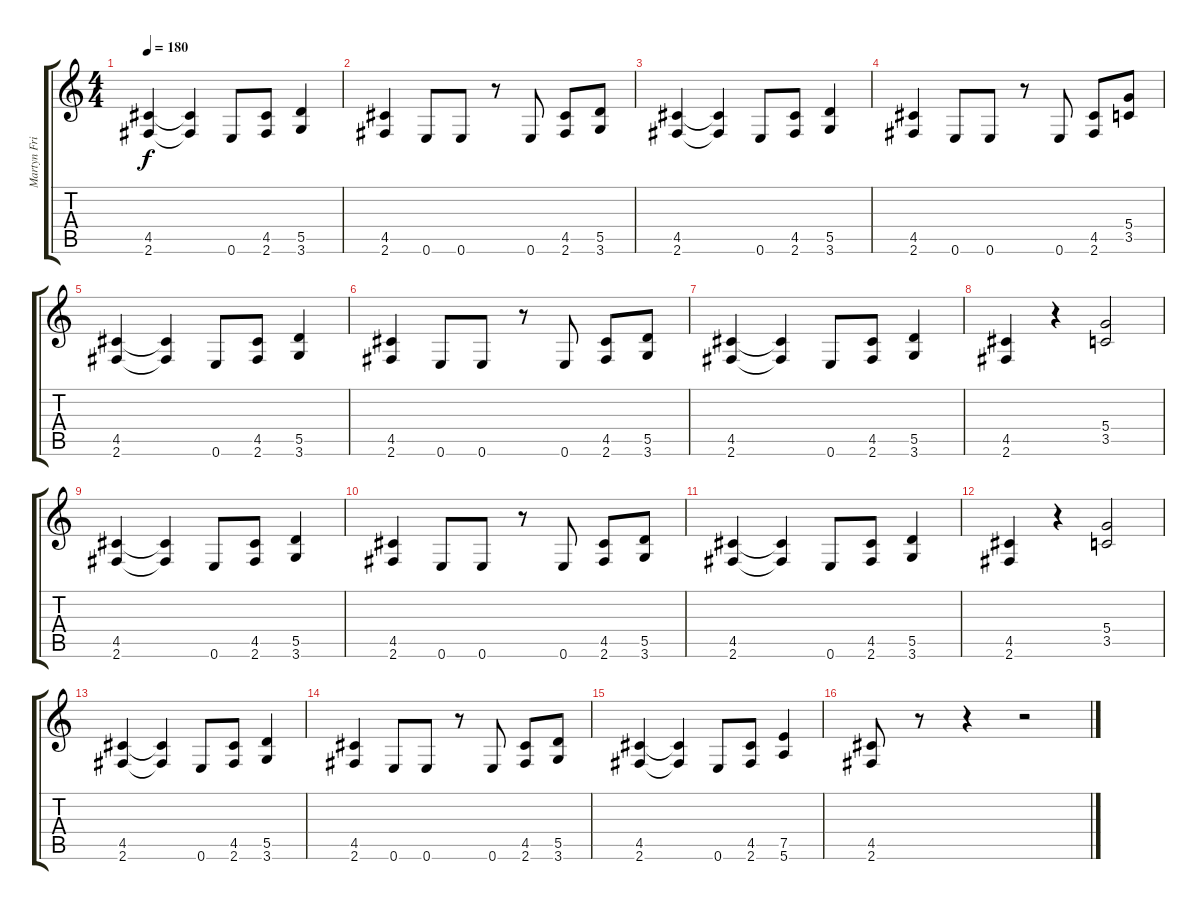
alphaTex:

\track ("Martyn Friedman" "Martyn Fri") {instrument overdrivenguitar}
\staff {score tabs}
\tuning (E4 B3 G3 D3 A2 E2) {hide}
\ts (4 4)
\tempo 180
\clef g2
\ks c
(4.5 2.6).4{dy f} (4.5{t} 2.6{t}).4 0.6.8 (4.5 2.6).8 (5.5 3.6).4 |
(4.5 2.6).4 0.6.8 0.6.8 r.8 0.6.8 (4.5 2.6).8 (5.5 3.6).8 |
(4.5 2.6).4 (4.5{t} 2.6{t}).4 0.6.8 (4.5 2.6).8 (5.5 3.6).4 |
(4.5 2.6).4 0.6.8 0.6.8 r.8 0.6.8 (4.5 2.6).8 (5.4 3.5).8 |
(4.5 2.6).4 (4.5{t} 2.6{t}).4 0.6.8 (4.5 2.6).8 (5.5 3.6).4 |
(4.5 2.6).4 0.6.8 0.6.8 r.8 0.6.8 (4.5 2.6).8 (5.5 3.6).8 |
(4.5 2.6).4 (4.5{t} 2.6{t}).4 0.6.8 (4.5 2.6).8 (5.5 3.6).4 |
(4.5 2.6).4 r.4 (5.4 3.5).2 |
(4.5 2.6).4 (4.5{t} 2.6{t}).4 0.6.8 (4.5 2.6).8 (5.5 3.6).4 |
(4.5 2.6).4 0.6.8 0.6.8 r.8 0.6.8 (4.5 2.6).8 (5.5 3.6).8 |
(4.5 2.6).4 (4.5{t} 2.6{t}).4 0.6.8 (4.5 2.6).8 (5.5 3.6).4 |
(4.5 2.6).4 r.4 (5.4 3.5).2 |
(4.5 2.6).4 (4.5{t} 2.6{t}).4 0.6.8 (4.5 2.6).8 (5.5 3.6).4 |
(4.5 2.6).4 0.6.8 0.6.8 r.8 0.6.8 (4.5 2.6).8 (5.5 3.6).8 |
(4.5 2.6).4 (4.5{t} 2.6{t}).4 0.6.8 (4.5 2.6).8 (7.5 5.6).4 |
(4.5 2.6).8 r.8 r.4 r.2
